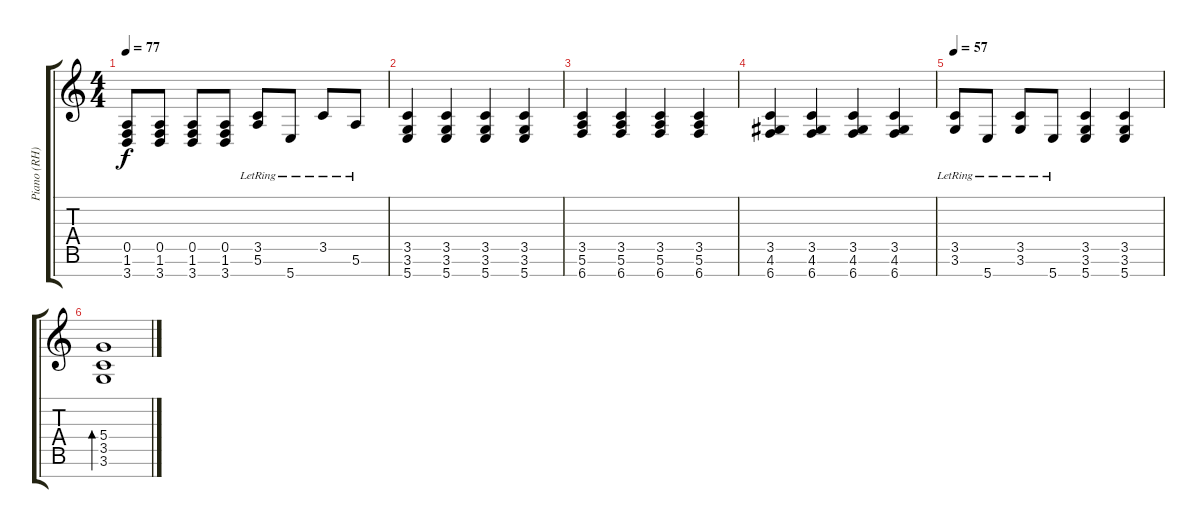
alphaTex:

\track ("Piano (RH)" "Piano (RH)") {instrument brightacousticpiano}
\staff {score tabs}
\tuning (E5 B4 G4 D4 A3 E3 B2) {hide}
\ts (4 4)
\tempo 77
\clef g2
\ks c
(0.5 1.6 3.7).8{dy f} (0.5 1.6 3.7).8 (0.5 1.6 3.7).8 (0.5 1.6 3.7).8 (3.5{lr} 5.6{lr}).8 5.7{lr}.8 3.5{lr}.8 5.6{lr}.8 |
(3.5 3.6 5.7).4 (3.5 3.6 5.7).4 (3.5 3.6 5.7).4 (3.5 3.6 5.7).4 |
(3.5 5.6 6.7).4 (3.5 5.6 6.7).4 (3.5 5.6 6.7).4 (3.5 5.6 6.7).4 |
(3.5 4.6 6.7).4 (3.5 4.6 6.7).4 (3.5 4.6 6.7).4 (3.5 4.6 6.7).4 |
\tempo 57
(3.5{lr} 3.6{lr}).8 5.7{lr}.8 (3.5{lr} 3.6{lr}).8 5.7{lr}.8 (3.5 3.6 5.7).4 (3.5 3.6 5.7).4 |
(5.4 3.5 3.6).1{bd 240}
